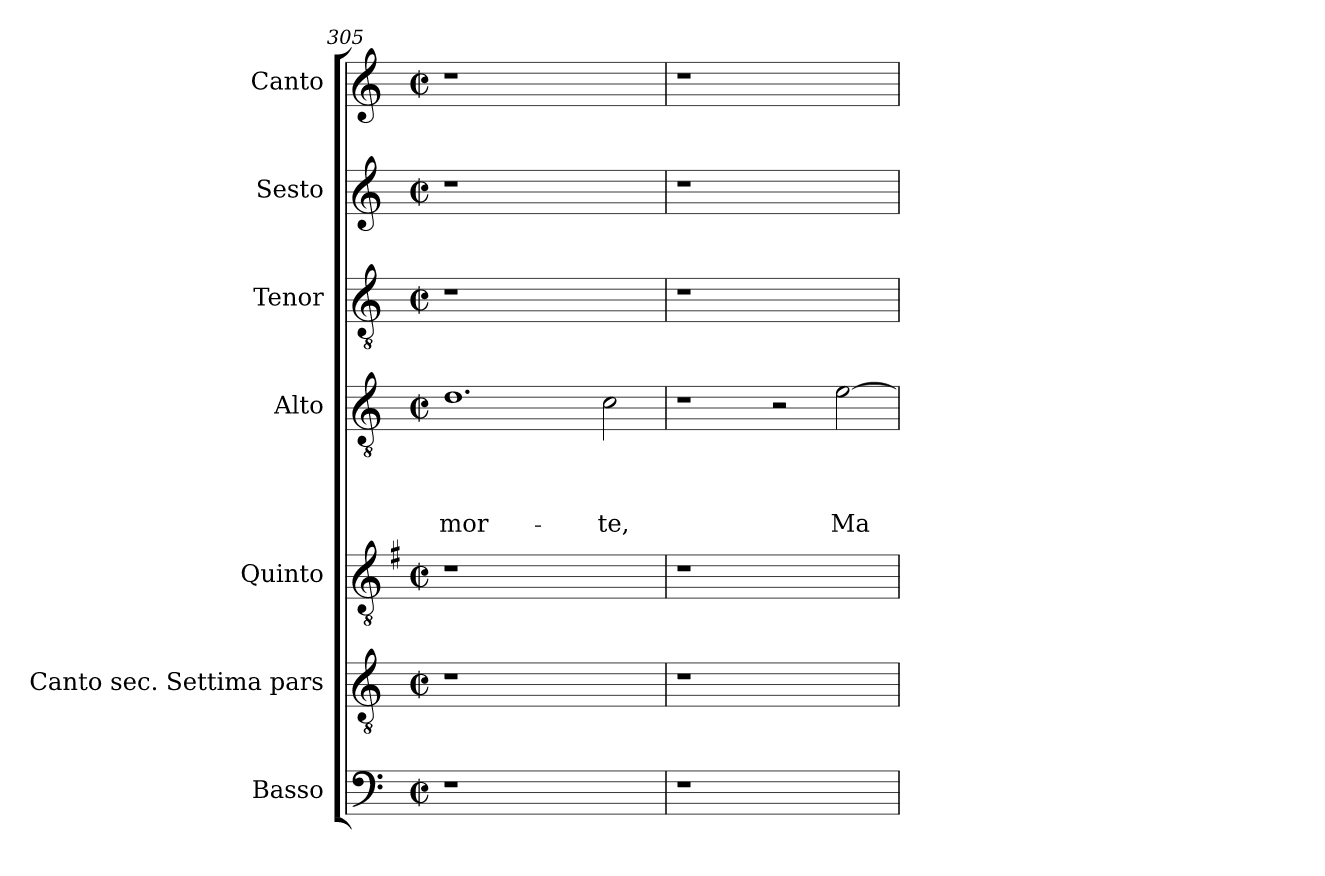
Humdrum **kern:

**kern	**kern	**kern	**kern	**text	**text	**text	**text	**kern	**kern	**kern
*part7	*part6	*part5	*part4	*part4	*part4	*part4	*part4	*part3	*part2	*part1
*staff7	*staff6	*staff5	*staff4	*staff4	*staff4	*staff4	*staff4	*staff3	*staff2	*staff1
*I"Basso	*I"Canto sec. Settima pars	*I"Quinto	*I"Alto	*	*	*	*	*I"Tenor	*I"Sesto	*I"Canto
*	*	*I'Quinto	*I'Alto	*	*	*	*	*I'Tenor	*I'Sesto	*I'Canto
*clefF4	*clefGv2	*clefGv2	*clefGv2	*	*	*	*	*clefGv2	*clefG2	*clefG2
*k[]	*k[]	*k[f#]	*k[]	*	*	*	*	*k[]	*k[]	*k[]
*C:	*C:	*G:	*C:	*	*	*	*	*C:	*C:	*C:
*M2/2	*M2/2	*M2/2	*M2/2	*	*	*	*	*M2/2	*M2/2	*M2/2
*met(c|)	*met(c|)	*met(c|)	*met(c|)	*	*	*	*	*met(c|)	*met(c|)	*met(c|)
=305	=305	=305	=305	=305	=305	=305	=305	=305	=305	=305
!	!	!	!	!	!	!	!LO:LY:b	!	!	!
1r	1r	1r	1.d	.	.	.	mor-	1r	1r	1r
1ryy	1ryy	1ryy	.	.	.	.	.	1ryy	1ryy	1ryy
!	!	!	!	!	!	!	!LO:LY:b	!	!	!
.	.	.	2c\	.	.	.	-te,	.	.	.
=306	=306	=306	=306	=306	=306	=306	=306	=306	=306	=306
1r	1r	1r	1r	.	.	.	.	1r	1r	1r
1ryy	1ryy	1ryy	2r	.	.	.	.	1ryy	1ryy	1ryy
!	!	!	!	!	!	!	!LO:LY:b	!	!	!
.	.	.	[>2e\	.	.	.	Ma	.	.	.
=	=	=	=	=	=	=	=	=	=	=
*-	*-	*-	*-	*-	*-	*-	*-	*-	*-	*-
